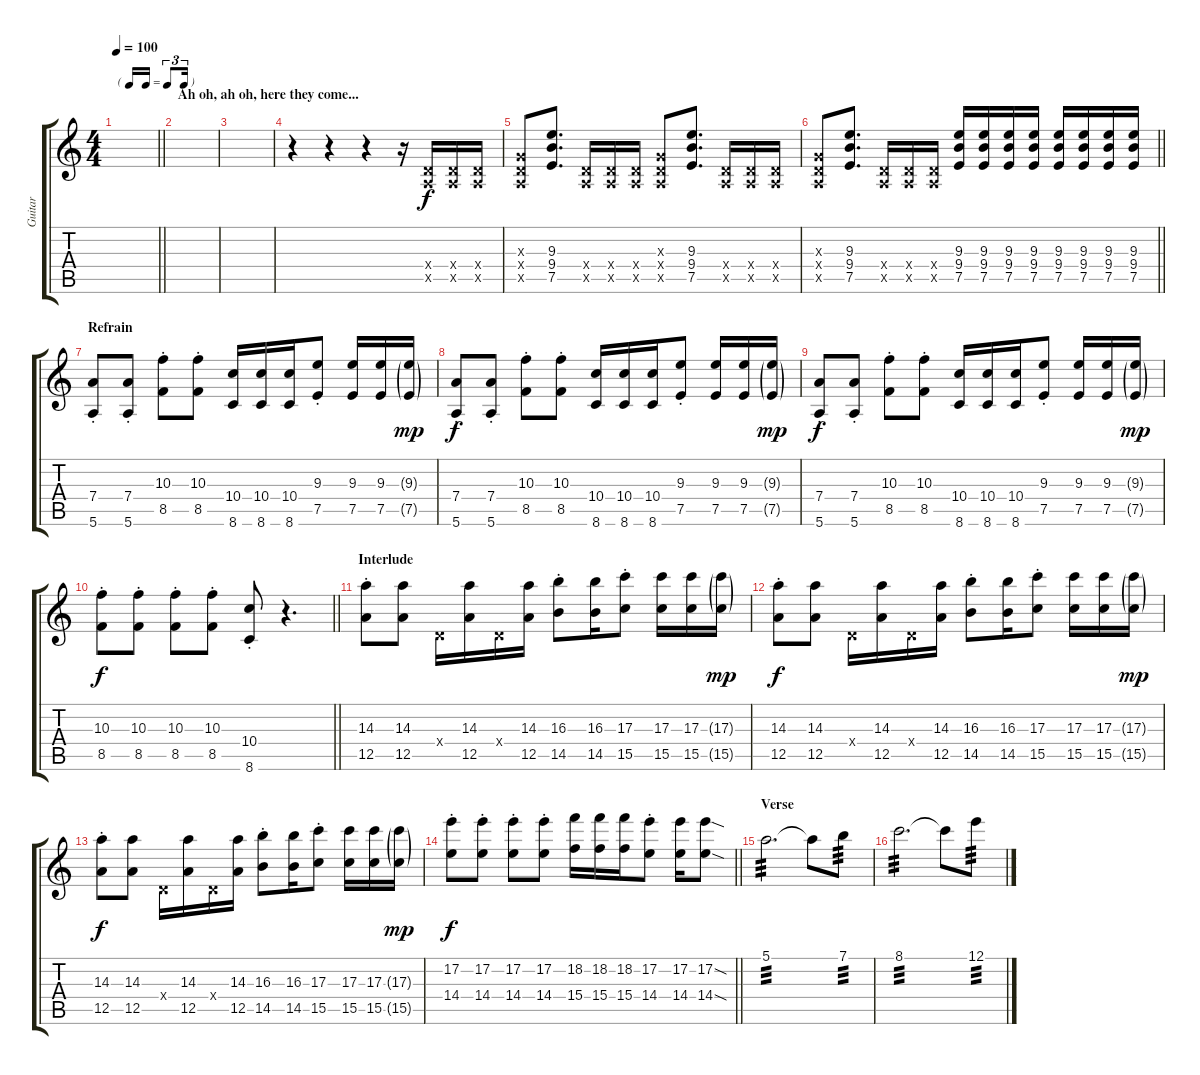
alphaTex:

\track ("Guitar" "Guitar") {instrument overdrivenguitar}
\staff {score tabs}
\tuning (E4 B3 G3 D3 A2 E2) {hide}
\ts (4 4)
\tf triplet16th
\tempo 100
\clef g2
\barLineRight lightlight
\ks c
|
\section ("" "Ah oh, ah oh, here they come...")
|
|
r.4 r.4 r.4 r.16 (0.4{x} 0.5{x}).16 (0.4{x} 0.5{x}).16 (0.4{x} 0.5{x}).16 |
(0.3{x} 0.4{x} 0.5{x}).8 (9.3 9.4 7.5).8{d} (0.4{x} 0.5{x}).16 (0.4{x} 0.5{x}).16 (0.4{x} 0.5{x}).16 (0.3{x} 0.4{x} 0.5{x}).8 (9.3 9.4 7.5).8{d} (0.4{x} 0.5{x}).16 (0.4{x} 0.5{x}).16 (0.4{x} 0.5{x}).16 |
\barLineRight lightlight
(0.3{x} 0.4{x} 0.5{x}).8 (9.3 9.4 7.5).8{d} (0.4{x} 0.5{x}).16 (0.4{x} 0.5{x}).16 (0.4{x} 0.5{x}).16 (9.3 9.4 7.5).16 (9.3 9.4 7.5).16 (9.3 9.4 7.5).16 (9.3 9.4 7.5).16 (9.3 9.4 7.5).16 (9.3 9.4 7.5).16 (9.3 9.4 7.5).16 (9.3 9.4 7.5).16 |
\section ("" "Refrain")
(7.4{st} 5.6{st}).8 (7.4{st} 5.6{st}).8 (10.3{st} 8.5{st}).8 (10.3{st} 8.5{st}).8 (10.4 8.6).16 (10.4 8.6).16 (10.4 8.6).16 (9.3{st} 7.5{st}).8 (9.3 7.5).16 (9.3 7.5).16 (9.3{g} 7.5{g}).16{dy mp} |
(7.4{st} 5.6{st}).8{dy f} (7.4{st} 5.6{st}).8 (10.3{st} 8.5{st}).8 (10.3{st} 8.5{st}).8 (10.4 8.6).16 (10.4 8.6).16 (10.4 8.6).16 (9.3{st} 7.5{st}).8 (9.3 7.5).16 (9.3 7.5).16 (9.3{g} 7.5{g}).16{dy mp} |
(7.4{st} 5.6{st}).8{dy f} (7.4{st} 5.6{st}).8 (10.3{st} 8.5{st}).8 (10.3{st} 8.5{st}).8 (10.4 8.6).16 (10.4 8.6).16 (10.4 8.6).16 (9.3{st} 7.5{st}).8 (9.3 7.5).16 (9.3 7.5).16 (9.3{g} 7.5{g}).16{dy mp} |
\barLineRight lightlight
(10.3{st} 8.5{st}).8{dy f} (10.3{st} 8.5{st}).8 (10.3{st} 8.5{st}).8 (10.3{st} 8.5{st}).8 (10.4{st} 8.6{st}).8 r.4{d} |
\section ("" "Interlude")
(14.3{st} 12.5{st}).8 (14.3 12.5).8 0.4{x}.16 (14.3 12.5).16 0.4{x}.16 (14.3 12.5).16 (16.3{st} 14.5{st}).8 (16.3 14.5).16 (17.3{st} 15.5{st}).8 (17.3 15.5).16 (17.3 15.5).16 (17.3{g} 15.5{g}).16{dy mp} |
(14.3{st} 12.5{st}).8{dy f} (14.3 12.5).8 0.4{x}.16 (14.3 12.5).16 0.4{x}.16 (14.3 12.5).16 (16.3{st} 14.5{st}).8 (16.3 14.5).16 (17.3{st} 15.5{st}).8 (17.3 15.5).16 (17.3 15.5).16 (17.3{g} 15.5{g}).16{dy mp} |
(14.3{st} 12.5{st}).8{dy f} (14.3 12.5).8 0.4{x}.16 (14.3 12.5).16 0.4{x}.16 (14.3 12.5).16 (16.3{st} 14.5{st}).8 (16.3 14.5).16 (17.3{st} 15.5{st}).8 (17.3 15.5).16 (17.3 15.5).16 (17.3{g} 15.5{g}).16{dy mp} |
\barLineRight lightlight
(17.2{st} 14.4{st}).8{dy f} (17.2{st} 14.4{st}).8 (17.2{st} 14.4{st}).8 (17.2{st} 14.4{st}).8 (18.2 15.4).16 (18.2 15.4).16 (18.2 15.4).16 (17.2{st} 14.4{st}).8 (17.2 14.4).16 (17.2{sod} 14.4{sod}).8 |
\section ("" "Verse")
5.1.2{d tp 3 volume 6} 5.1{t}.8 7.1.8{tp 3} |
8.1.2{d tp 3} 8.1{t}.8 12.1.8{tp 3}
